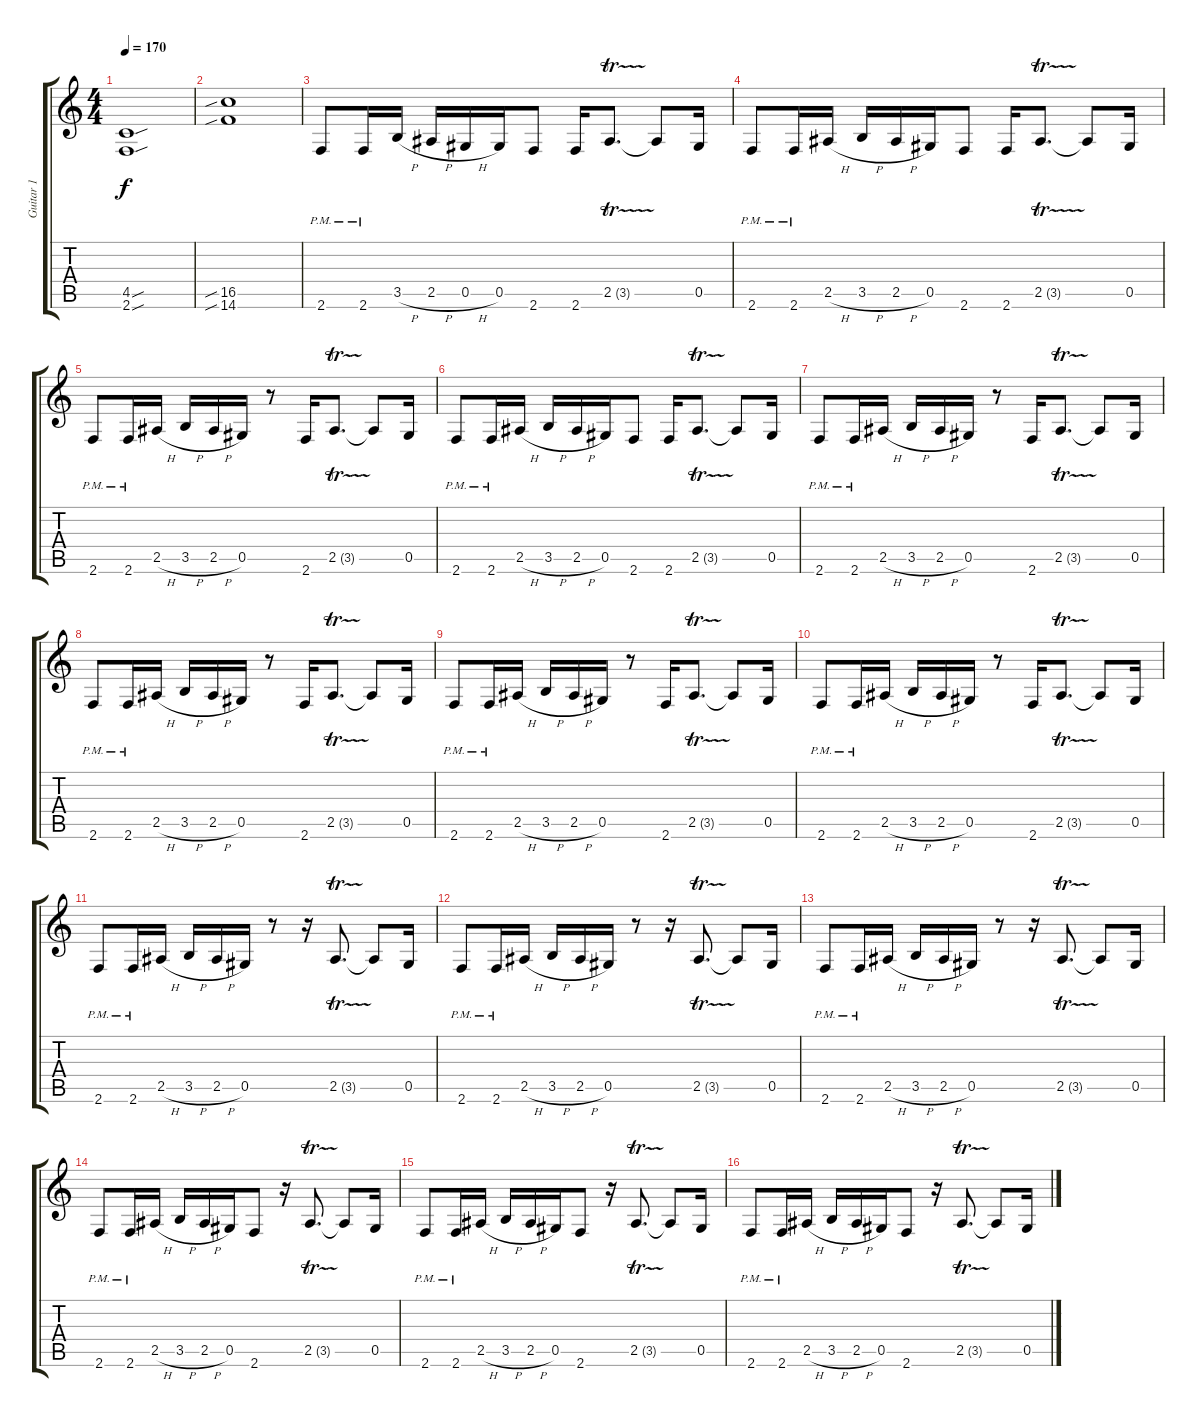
\track ("Guitar 1" "Guitar 1") {instrument distortionguitar}
\staff {score tabs}
\tuning (Eb4 Bb3 Gb3 Db3 Ab2 Eb2) {hide}
\ts (4 4)
\tempo 170
\clef g2
\ks c
(4.5{sou} 2.6{sou}).1{dy f} |
(16.5{sib} 14.6{sib}).1 |
2.6{pm}.8 2.6{pm}.16 3.5{h}.16 2.5{h}.16 0.5{h}.16 0.5.16 2.6.8 2.6.16 2.5{tr (3 16)}.8{d} 2.5{t}.8 0.5.16 |
2.6{pm}.8 2.6{pm}.16 2.5{h}.16 3.5{h}.16 2.5{h}.16 0.5.16 2.6.8 2.6.16 2.5{tr (3 16)}.8{d} 2.5{t}.8 0.5.16 |
2.6{pm}.8 2.6{pm}.16 2.5{h}.16 3.5{h}.16 2.5{h}.16 0.5.16 r.8 2.6.16 2.5{tr (3 16)}.8{d} 2.5{t}.8 0.5.16 |
2.6{pm}.8 2.6{pm}.16 2.5{h}.16 3.5{h}.16 2.5{h}.16 0.5.16 2.6.8 2.6.16 2.5{tr (3 16)}.8{d} 2.5{t}.8 0.5.16 |
2.6{pm}.8 2.6{pm}.16 2.5{h}.16 3.5{h}.16 2.5{h}.16 0.5.16 r.8 2.6.16 2.5{tr (3 16)}.8{d} 2.5{t}.8 0.5.16 |
2.6{pm}.8 2.6{pm}.16 2.5{h}.16 3.5{h}.16 2.5{h}.16 0.5.16 r.8 2.6.16 2.5{tr (3 16)}.8{d} 2.5{t}.8 0.5.16 |
2.6{pm}.8 2.6{pm}.16 2.5{h}.16 3.5{h}.16 2.5{h}.16 0.5.16 r.8 2.6.16 2.5{tr (3 16)}.8{d} 2.5{t}.8 0.5.16 |
2.6{pm}.8 2.6{pm}.16 2.5{h}.16 3.5{h}.16 2.5{h}.16 0.5.16 r.8 2.6.16 2.5{tr (3 16)}.8{d} 2.5{t}.8 0.5.16 |
2.6{pm}.8 2.6{pm}.16 2.5{h}.16 3.5{h}.16 2.5{h}.16 0.5.16 r.8 r.16 2.5{tr (3 16)}.8{d} 2.5{t}.8 0.5.16 |
2.6{pm}.8 2.6{pm}.16 2.5{h}.16 3.5{h}.16 2.5{h}.16 0.5.16 r.8 r.16 2.5{tr (3 16)}.8{d} 2.5{t}.8 0.5.16 |
2.6{pm}.8 2.6{pm}.16 2.5{h}.16 3.5{h}.16 2.5{h}.16 0.5.16 r.8 r.16 2.5{tr (3 16)}.8{d} 2.5{t}.8 0.5.16 |
2.6{pm}.8 2.6{pm}.16 2.5{h}.16 3.5{h}.16 2.5{h}.16 0.5.16 2.6.8 r.16 2.5{tr (3 16)}.8{d} 2.5{t}.8 0.5.16 |
2.6{pm}.8 2.6{pm}.16 2.5{h}.16 3.5{h}.16 2.5{h}.16 0.5.16 2.6.8 r.16 2.5{tr (3 16)}.8{d} 2.5{t}.8 0.5.16 |
2.6{pm}.8 2.6{pm}.16 2.5{h}.16 3.5{h}.16 2.5{h}.16 0.5.16 2.6.8 r.16 2.5{tr (3 16)}.8{d} 2.5{t}.8 0.5.16
